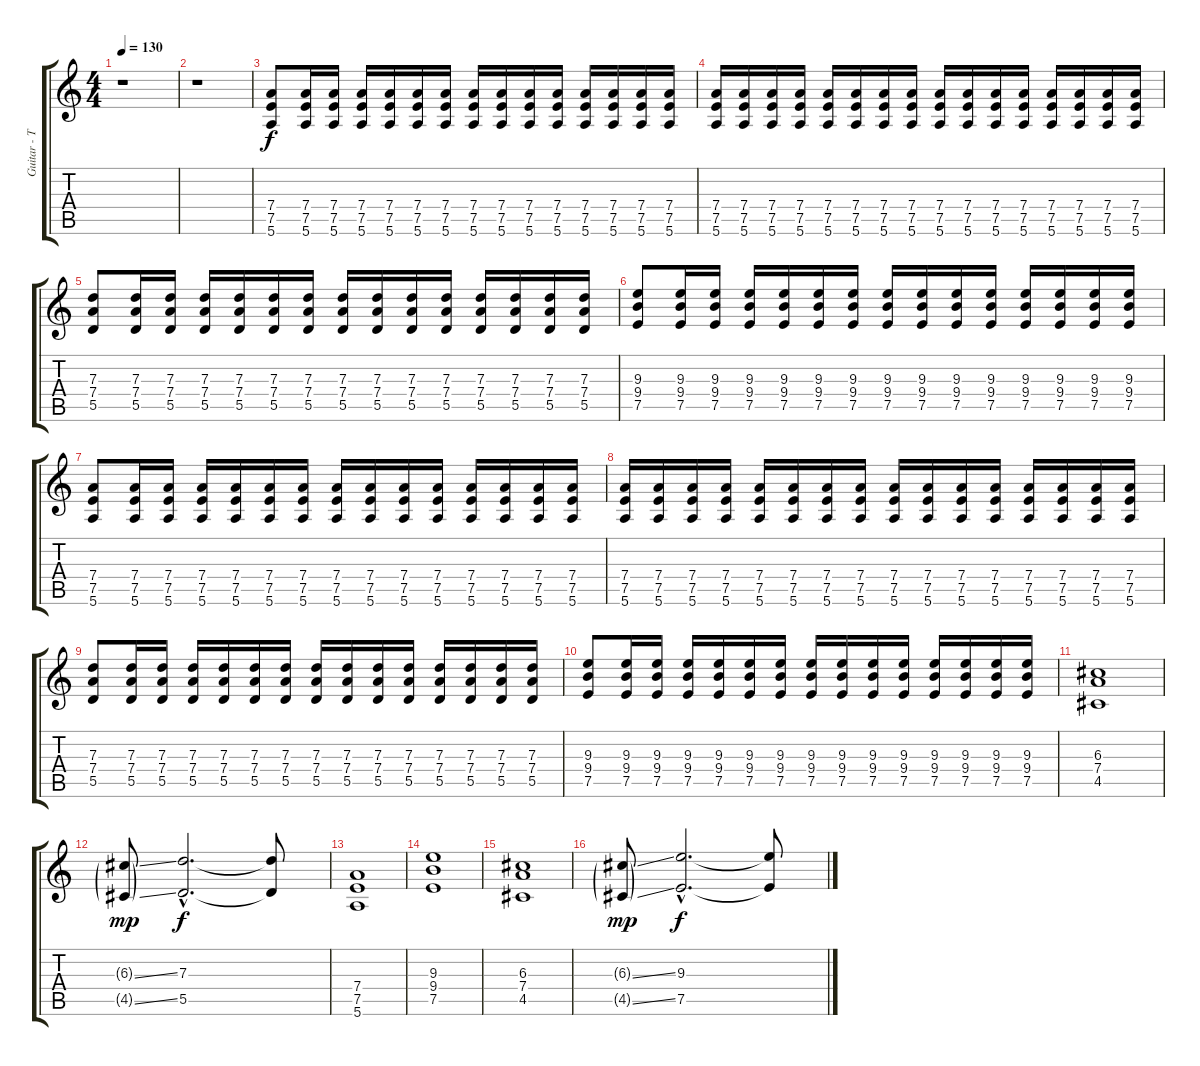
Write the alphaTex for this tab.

\track ("Guitar - Tom Mattew Delonge" "Guitar - T") {instrument distortionguitar}
\staff {score tabs}
\tuning (E4 B3 G3 D3 A2 E2) {hide}
\ts (4 4)
\tempo 130
\clef g2
\ks c
r.1{dy f} |
r.1 |
(7.4 7.5 5.6).8 (7.4 7.5 5.6).16 (7.4 7.5 5.6).16 (7.4 7.5 5.6).16 (7.4 7.5 5.6).16 (7.4 7.5 5.6).16 (7.4 7.5 5.6).16 (7.4 7.5 5.6).16 (7.4 7.5 5.6).16 (7.4 7.5 5.6).16 (7.4 7.5 5.6).16 (7.4 7.5 5.6).16 (7.4 7.5 5.6).16 (7.4 7.5 5.6).16 (7.4 7.5 5.6).16 |
(7.4 7.5 5.6).16 (7.4 7.5 5.6).16 (7.4 7.5 5.6).16 (7.4 7.5 5.6).16 (7.4 7.5 5.6).16 (7.4 7.5 5.6).16 (7.4 7.5 5.6).16 (7.4 7.5 5.6).16 (7.4 7.5 5.6).16 (7.4 7.5 5.6).16 (7.4 7.5 5.6).16 (7.4 7.5 5.6).16 (7.4 7.5 5.6).16 (7.4 7.5 5.6).16 (7.4 7.5 5.6).16 (7.4 7.5 5.6).16 |
(7.3 7.4 5.5).8 (7.3 7.4 5.5).16 (7.3 7.4 5.5).16 (7.3 7.4 5.5).16 (7.3 7.4 5.5).16 (7.3 7.4 5.5).16 (7.3 7.4 5.5).16 (7.3 7.4 5.5).16 (7.3 7.4 5.5).16 (7.3 7.4 5.5).16 (7.3 7.4 5.5).16 (7.3 7.4 5.5).16 (7.3 7.4 5.5).16 (7.3 7.4 5.5).16 (7.3 7.4 5.5).16 |
(9.3 9.4 7.5).8 (9.3 9.4 7.5).16 (9.3 9.4 7.5).16 (9.3 9.4 7.5).16 (9.3 9.4 7.5).16 (9.3 9.4 7.5).16 (9.3 9.4 7.5).16 (9.3 9.4 7.5).16 (9.3 9.4 7.5).16 (9.3 9.4 7.5).16 (9.3 9.4 7.5).16 (9.3 9.4 7.5).16 (9.3 9.4 7.5).16 (9.3 9.4 7.5).16 (9.3 9.4 7.5).16 |
(7.4 7.5 5.6).8 (7.4 7.5 5.6).16 (7.4 7.5 5.6).16 (7.4 7.5 5.6).16 (7.4 7.5 5.6).16 (7.4 7.5 5.6).16 (7.4 7.5 5.6).16 (7.4 7.5 5.6).16 (7.4 7.5 5.6).16 (7.4 7.5 5.6).16 (7.4 7.5 5.6).16 (7.4 7.5 5.6).16 (7.4 7.5 5.6).16 (7.4 7.5 5.6).16 (7.4 7.5 5.6).16 |
(7.4 7.5 5.6).16 (7.4 7.5 5.6).16 (7.4 7.5 5.6).16 (7.4 7.5 5.6).16 (7.4 7.5 5.6).16 (7.4 7.5 5.6).16 (7.4 7.5 5.6).16 (7.4 7.5 5.6).16 (7.4 7.5 5.6).16 (7.4 7.5 5.6).16 (7.4 7.5 5.6).16 (7.4 7.5 5.6).16 (7.4 7.5 5.6).16 (7.4 7.5 5.6).16 (7.4 7.5 5.6).16 (7.4 7.5 5.6).16 |
(7.3 7.4 5.5).8 (7.3 7.4 5.5).16 (7.3 7.4 5.5).16 (7.3 7.4 5.5).16 (7.3 7.4 5.5).16 (7.3 7.4 5.5).16 (7.3 7.4 5.5).16 (7.3 7.4 5.5).16 (7.3 7.4 5.5).16 (7.3 7.4 5.5).16 (7.3 7.4 5.5).16 (7.3 7.4 5.5).16 (7.3 7.4 5.5).16 (7.3 7.4 5.5).16 (7.3 7.4 5.5).16 |
(9.3 9.4 7.5).8 (9.3 9.4 7.5).16 (9.3 9.4 7.5).16 (9.3 9.4 7.5).16 (9.3 9.4 7.5).16 (9.3 9.4 7.5).16 (9.3 9.4 7.5).16 (9.3 9.4 7.5).16 (9.3 9.4 7.5).16 (9.3 9.4 7.5).16 (9.3 9.4 7.5).16 (9.3 9.4 7.5).16 (9.3 9.4 7.5).16 (9.3 9.4 7.5).16 (9.3 9.4 7.5).16 |
(6.3 7.4 4.5).1 |
(6.3{ss g} 4.5{ss g}).8{dy mp} (7.3{hac} 5.5{hac}).2{d dy f} (7.3{t} 5.5{t}).8 |
(7.4 7.5 5.6).1 |
(9.3 9.4 7.5).1 |
(6.3 7.4 4.5).1 |
(6.3{ss g} 4.5{ss g}).8{dy mp} (9.3{hac} 7.5{hac}).2{d dy f} (9.3{t} 7.5{t}).8
